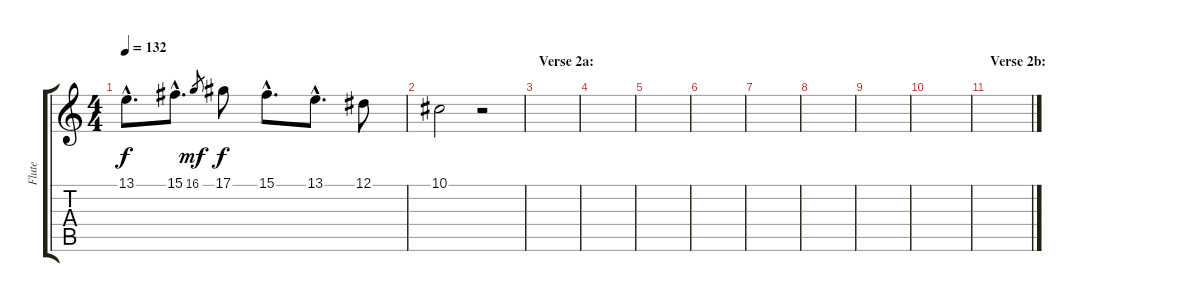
\track ("Flute" "Flute") {instrument flute}
\staff {score tabs}
\tuning (Eb4 Bb3 Gb3 Db3 Ab2 Eb2) {hide}
\ts (4 4)
\tempo 132
\clef g2
\ks c
13.1{hac}.8{d dy f} 15.1{hac}.8{d} 16.1.8{gr dy mf} 17.1.8{dy f} 15.1{hac}.8{d} 13.1{hac}.8{d} 12.1.8 |
10.1.2 r.2 |
\section ("" "Verse 2a:")
|
|
|
|
|
|
|
|
\section ("" "Verse 2b:")
